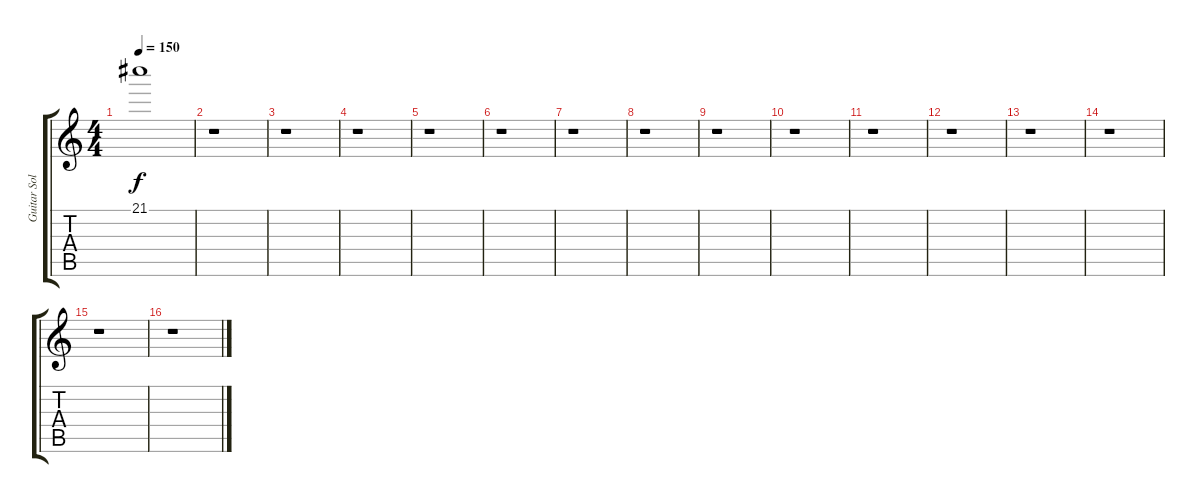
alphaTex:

\track ("Guitar Solo" "Guitar Sol") {instrument overdrivenguitar}
\staff {score tabs}
\tuning (E4 B3 G3 D3 A2 E2) {hide}
\ts (4 4)
\tempo 150
\clef g2
\ks c
21.1{t}.1{dy f} |
r.1 |
r.1 |
r.1 |
r.1 |
r.1 |
r.1 |
r.1 |
r.1 |
r.1 |
r.1 |
r.1 |
r.1 |
r.1 |
r.1 |
r.1
